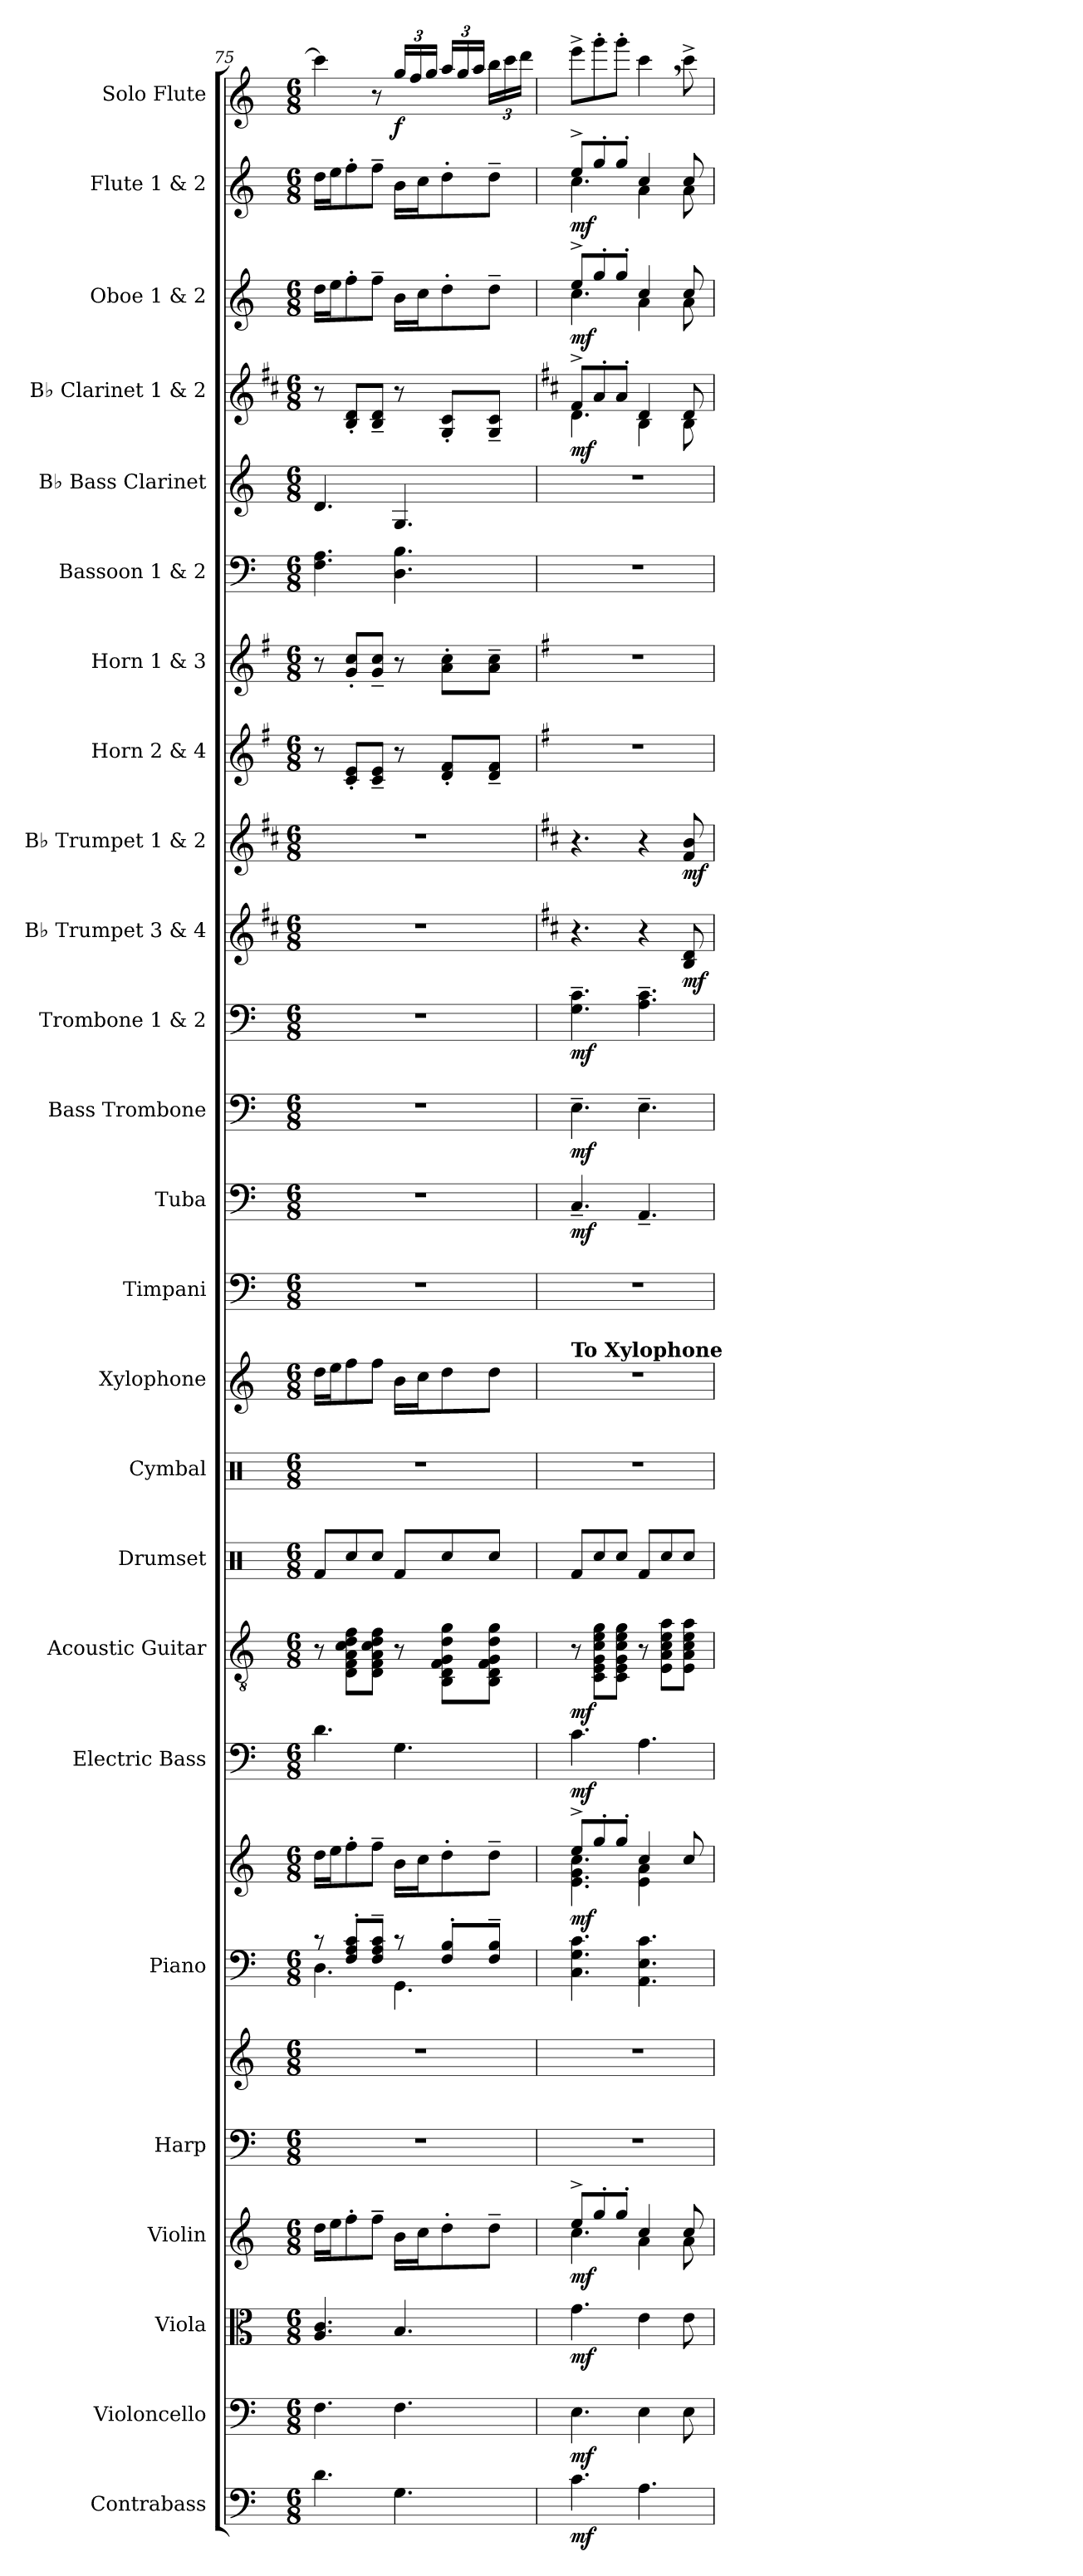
**kern	**dynam	**kern	**dynam	**kern	**dynam	**kern	**dynam	**kern	**kern	**kern	**kern	**dynam	**kern	**dynam	**kern	**dynam	**kern	**kern	**kern	**kern	**kern	**dynam	**kern	**dynam	**kern	**dynam	**kern	**dynam	**kern	**dynam	**kern	**kern	**kern	**kern	**kern	**dynam	**kern	**dynam	**kern	**dynam	**kern	**dynam
*part25	*part25	*part24	*part24	*part23	*part23	*part22	*part22	*part21	*part21	*part20	*part20	*part20	*part19	*part19	*part18	*part18	*part17	*part16	*part15	*part14	*part13	*part13	*part12	*part12	*part11	*part11	*part10	*part10	*part9	*part9	*part8	*part7	*part6	*part5	*part4	*part4	*part3	*part3	*part2	*part2	*part1	*part1
*staff27	*staff27	*staff26	*staff26	*staff25	*staff25	*staff24	*staff24	*staff23	*staff22	*staff21	*staff20	*staff20/21	*staff19	*staff19	*staff18	*staff18	*staff17	*staff16	*staff15	*staff14	*staff13	*staff13	*staff12	*staff12	*staff11	*staff11	*staff10	*staff10	*staff9	*staff9	*staff8	*staff7	*staff6	*staff5	*staff4	*staff4	*staff3	*staff3	*staff2	*staff2	*staff1	*staff1
*I"Contrabass	*	*I"Violoncello	*	*I"Viola	*	*I"Violin	*	*I"Harp	*	*I"Piano	*	*	*I"Electric Bass	*	*I"Acoustic Guitar	*	*I"Drumset	*I"Cymbal	*I"Xylophone	*I"Timpani	*I"Tuba	*	*I"Bass Trombone	*	*I"Trombone 1 &amp; 2	*	*I"B♭ Trumpet 3 &amp; 4	*	*I"B♭ Trumpet 1 &amp; 2	*	*I"Horn 2 &amp; 4	*I"Horn 1 &amp; 3	*I"Bassoon 1 &amp; 2	*I"B♭ Bass Clarinet	*I"B♭ Clarinet 1 &amp; 2	*	*I"Oboe 1 &amp; 2	*	*I"Flute 1 &amp; 2	*	*I"Solo Flute	*
*I'Cb.	*	*I'Vc.	*	*I'Vla.	*	*I'Vln.	*	*I'Hrp.	*	*I'Pno.	*	*	*I'El. B.	*	*I'Guit.	*	*I'D. Set	*I'Cym.	*I'Xyl.	*I'Timp.	*I'Tba.	*	*I'B. Tbn.	*	*I'Tbn. 1, 2	*	*I'B♭ Tpt. 3, 4	*	*I'B♭ Tpt. 1, 2	*	*I'Hn. 2, 4	*I'Hn. 1, 3	*I'Bsn. 1, 2	*I'B♭ B. Cl.	*I'B♭ Cl. 1, 2	*	*I'Ob. 1, 2	*	*I'Fl. 1, 2	*	*I'Solo	*
*clefF4	*	*clefF4	*	*clefC3	*	*clefG2	*	*clefF4	*clefG2	*clefF4	*clefG2	*	*clefF4	*	*clefGv2	*	*clefX	*clefX	*clefG2	*clefF4	*clefF4	*	*clefF4	*	*clefF4	*	*clefG2	*	*clefG2	*	*clefG2	*clefG2	*clefF4	*clefG2	*clefG2	*	*clefG2	*	*clefG2	*	*clefG2	*
*ITrd7c12	*	*	*	*	*	*	*	*	*	*	*	*	*ITrd7c12	*	*	*	*	*	*ITrd-14c-24	*	*	*	*	*	*	*	*ITrd1c2	*	*ITrd1c2	*	*ITrd4c7	*ITrd4c7	*	*ITrd8c14	*ITrd1c2	*	*	*	*	*	*	*
*k[]	*	*k[]	*	*k[]	*	*k[]	*	*k[]	*k[]	*k[]	*k[]	*	*k[]	*	*k[]	*	*k[]	*k[]	*k[]	*k[]	*k[]	*	*k[]	*	*k[]	*	*k[]	*	*k[]	*	*k[]	*k[]	*k[]	*k[]	*k[]	*	*k[]	*	*k[]	*	*k[]	*
*M6/8	*	*M6/8	*	*M6/8	*	*M6/8	*	*M6/8	*M6/8	*M6/8	*M6/8	*	*M6/8	*	*M6/8	*	*M6/8	*M6/8	*M6/8	*M6/8	*M6/8	*	*M6/8	*	*M6/8	*	*M6/8	*	*M6/8	*	*M6/8	*M6/8	*M6/8	*M6/8	*M6/8	*	*M6/8	*	*M6/8	*	*M6/8	*
=75	=75	=75	=75	=75	=75	=75	=75	=75	=75	=75	=75	=75	=75	=75	=75	=75	=75	=75	=75	=75	=75	=75	=75	=75	=75	=75	=75	=75	=75	=75	=75	=75	=75	=75	=75	=75	=75	=75	=75	=75	=75	=75
*	*	*	*	*	*	*	*	*	*	*^	*	*	*	*	*	*	*	*	*	*	*	*	*	*	*	*	*	*	*	*	*	*	*	*	*	*	*	*	*	*	*	*
4.D\	.	4.F\	.	4.A/ 4.c/	.	16dd\LL	.	2.r	2.r	8rc	4.D\	16dd\LL	.	4.D\	.	8r	.	8Rf/L	2.r	16dddd\LL	2.r	2.r	.	2.r	.	2.r	.	2.r	.	2.r	.	8r	8r	4.F\ 4.A\	4.D/	8r	.	16dd\LL	.	16dd\LL	.	4ccc\]	.
.	.	.	.	.	.	16ee\J	.	.	.	.	.	16ee\J	.	.	.	.	.	.	.	16eeee\J	.	.	.	.	.	.	.	.	.	.	.	.	.	.	.	.	.	16ee\J	.	16ee\J	.	.	.
.	.	.	.	.	.	8ff'\	.	.	.	8F/' 8A/' 8c/'L	.	8ff'\	.	.	.	8D\ 8F\ 8A\ 8c\ 8d\ 8f\L	.	8Rcc/	.	8ffff\	.	.	.	.	.	.	.	.	.	.	.	8F/' 8A/'L	8c/' 8f/'L	.	.	8A/' 8c/'L	.	8ff'\	.	8ff'\	.	.	.
.	.	.	.	.	.	8ff~\J	.	.	.	8F/~ 8A/~ 8c/~J	.	8ff~\J	.	.	.	8D\ 8F\ 8A\ 8c\ 8d\ 8f\J	.	8Rcc/J	.	8ffff\J	.	.	.	.	.	.	.	.	.	.	.	8F/~ 8A/~J	8c/~ 8f/~J	.	.	8A/~ 8c/~J	.	8ff~\J	.	8ff~\J	.	8r	.
*	*	*	*	*	*	*	*	*	*	*	*	*	*	*	*	*	*	*	*	*	*	*	*	*	*	*	*	*	*	*	*	*	*	*	*	*	*	*	*	*	*	*Xbrackettup	*
!	!	!	!	!	!	!	!	!	!	!	!	!	!	!	!	!	!	!	!	!	!	!	!	!	!	!	!	!	!	!	!	!	!	!	!	!	!	!	!	!	!	!	!LO:DY:b
4.GG\	.	4.F\	.	4.B/	.	16b\LL	.	.	.	8rc	4.GG\	16b\LL	.	4.GG\	.	8r	.	8Rf/L	.	16bbb\LL	.	.	.	.	.	.	.	.	.	.	.	8r	8r	4.D\ 4.B\	4.GG/	8r	.	16b\LL	.	16b\LL	.	24gg/LL	f
.	.	.	.	.	.	.	.	.	.	.	.	.	.	.	.	.	.	.	.	.	.	.	.	.	.	.	.	.	.	.	.	.	.	.	.	.	.	.	.	.	.	24ff/	.
.	.	.	.	.	.	16cc\J	.	.	.	.	.	16cc\J	.	.	.	.	.	.	.	16cccc\J	.	.	.	.	.	.	.	.	.	.	.	.	.	.	.	.	.	16cc\J	.	16cc\J	.	.	.
.	.	.	.	.	.	.	.	.	.	.	.	.	.	.	.	.	.	.	.	.	.	.	.	.	.	.	.	.	.	.	.	.	.	.	.	.	.	.	.	.	.	24gg/JJ	.
.	.	.	.	.	.	8dd'\	.	.	.	8F/' 8B/'L	.	8dd'\	.	.	.	8BB\ 8D\ 8F\ 8G\ 8d\ 8g\L	.	8Rcc/	.	8dddd\	.	.	.	.	.	.	.	.	.	.	.	8G/' 8B/'L	8d\' 8f\'L	.	.	8F/' 8B/'L	.	8dd'\	.	8dd'\	.	24aa/LL	.
.	.	.	.	.	.	.	.	.	.	.	.	.	.	.	.	.	.	.	.	.	.	.	.	.	.	.	.	.	.	.	.	.	.	.	.	.	.	.	.	.	.	24gg/	.
.	.	.	.	.	.	.	.	.	.	.	.	.	.	.	.	.	.	.	.	.	.	.	.	.	.	.	.	.	.	.	.	.	.	.	.	.	.	.	.	.	.	24aa/JJ	.
.	.	.	.	.	.	8dd~\J	.	.	.	8F/~ 8B/~J	.	8dd~\J	.	.	.	8BB\ 8D\ 8F\ 8G\ 8d\ 8g\J	.	8Rcc/J	.	8dddd\J	.	.	.	.	.	.	.	.	.	.	.	8G/~ 8B/~J	8d\~ 8f\~J	.	.	8F/~ 8B/~J	.	8dd~\J	.	8dd~\J	.	24bb\LL	.
.	.	.	.	.	.	.	.	.	.	.	.	.	.	.	.	.	.	.	.	.	.	.	.	.	.	.	.	.	.	.	.	.	.	.	.	.	.	.	.	.	.	24ccc\	.
.	.	.	.	.	.	.	.	.	.	.	.	.	.	.	.	.	.	.	.	.	.	.	.	.	.	.	.	.	.	.	.	.	.	.	.	.	.	.	.	.	.	24ddd\JJ	.
*	*	*	*	*	*	*	*	*	*	*v	*v	*	*	*	*	*	*	*	*	*	*	*	*	*	*	*	*	*	*	*	*	*	*	*	*	*	*	*	*	*	*	*	*
=76	=76	=76	=76	=76	=76	=76	=76	=76	=76	=76	=76	=76	=76	=76	=76	=76	=76	=76	=76	=76	=76	=76	=76	=76	=76	=76	=76	=76	=76	=76	=76	=76	=76	=76	=76	=76	=76	=76	=76	=76	=76	=76
*	*	*	*	*	*	*	*	*	*	*	*	*	*	*	*	*	*	*	*k[]	*	*	*	*	*	*	*	*	*	*	*	*	*	*	*	*	*	*	*	*	*	*	*
*	*	*	*	*	*	*^	*	*	*	*	*^	*	*	*	*	*	*	*	*	*	*	*	*	*	*	*	*	*	*	*	*	*	*	*	*^	*	*^	*	*^	*	*	*
!	!	!	!	!	!	!	!	!	!	!	!	!	!	!	!	!	!	!	!	!	!LO:TX:a:B:t=To Xylophone	!	!	!	!	!	!	!	!	!	!	!	!	!	!	!	!	!	!	!	!	!	!	!	!	!	!
!	!LO:DY:b	!	!LO:DY:b	!	!LO:DY:b	!	!	!LO:DY:b	!	!	!	!	!	!LO:DY:b	!	!LO:DY:b	!	!LO:DY:b	!	!	!	!	!	!LO:DY:b	!	!LO:DY:b	!	!LO:DY:b	!	!	!	!	!	!	!	!	!	!	!LO:DY:b	!	!	!LO:DY:b	!	!	!LO:DY:b	!	!
4.C\	mf	4.E\	mf	4.g\	mf	8ee^/L	4.cc\	mf	2.r	2.r	4.C\ 4.G\ 4.c\	8ee^/L	4.e\ 4.g\ 4.cc\	mf	4.C\	mf	8r	mf	8Rf/L	2.r	2.r	2.r	4.C~/	mf	4.E~\	mf	4.G\~ 4.c\~	mf	4.r	.	4.r	.	2.r	2.r	2.r	2.r	8e^/L	4.c\	mf	8ee^/L	4.cc\	mf	8ee^/L	4.cc\	mf	8eee^\L	.
.	.	.	.	.	.	8gg'/	.	.	.	.	.	8gg'/	.	.	.	.	8C\ 8E\ 8G\ 8c\ 8e\ 8g\L	.	8Rcc/	.	.	.	.	.	.	.	.	.	.	.	.	.	.	.	.	.	8g'/	.	.	8gg'/	.	.	8gg'/	.	.	8ggg'\	.
.	.	.	.	.	.	8gg'/J	.	.	.	.	.	8gg'/J	.	.	.	.	8C\ 8E\ 8G\ 8c\ 8e\ 8g\J	.	8Rcc/J	.	.	.	.	.	.	.	.	.	.	.	.	.	.	.	.	.	8g'/J	.	.	8gg'/J	.	.	8gg'/J	.	.	8ggg'\J	.
4.AA\	.	4E\	.	4e\	.	4cc/	4a\	.	.	.	4.AA\ 4.E\ 4.c\	4cc/	4e\ 4a\	.	4.AA\	.	8r	.	8Rf/L	.	.	.	4.AA~/	.	4.E~\	.	4.A\~ 4.c\~	.	4r	.	4r	.	.	.	.	.	4c/	4A\	.	4cc/	4a\	.	4cc/	4a\	.	4ccc,\	.
.	.	.	.	.	.	.	.	.	.	.	.	.	.	.	.	.	8E\ 8A\ 8c\ 8e\ 8a\L	.	8Rcc/	.	.	.	.	.	.	.	.	.	.	.	.	.	.	.	.	.	.	.	.	.	.	.	.	.	.	.	.
!	!	!	!	!	!	!	!	!	!	!	!	!	!	!	!	!	!	!	!	!	!	!	!	!	!	!	!	!	!	!LO:DY:b	!	!LO:DY:b	!	!	!	!	!	!	!	!	!	!	!	!	!	!	!
.	.	8E\	.	8e\	.	8cc/	8a\	.	.	.	.	8cc/	8ryy	.	.	.	8E\ 8A\ 8c\ 8e\ 8a\J	.	8Rcc/J	.	.	.	.	.	.	.	.	.	8A/ 8c/	mf	8e/ 8a/	mf	.	.	.	.	8c/	8A\	.	8cc/	8a\	.	8cc/	8a\	.	8ccc^\	.
*	*	*	*	*	*	*	*	*	*	*	*	*	*	*	*	*	*	*	*	*	*	*	*	*	*	*	*	*	*	*	*	*	*	*	*	*	*v	*v	*	*	*	*	*v	*v	*	*	*
*	*	*	*	*	*	*v	*v	*	*	*	*	*v	*v	*	*	*	*	*	*	*	*	*	*	*	*	*	*	*	*	*	*	*	*	*	*	*	*	*	*v	*v	*	*	*	*	*
=	=	=	=	=	=	=	=	=	=	=	=	=	=	=	=	=	=	=	=	=	=	=	=	=	=	=	=	=	=	=	=	=	=	=	=	=	=	=	=	=	=	=
*-	*-	*-	*-	*-	*-	*-	*-	*-	*-	*-	*-	*-	*-	*-	*-	*-	*-	*-	*-	*-	*-	*-	*-	*-	*-	*-	*-	*-	*-	*-	*-	*-	*-	*-	*-	*-	*-	*-	*-	*-	*-	*-
